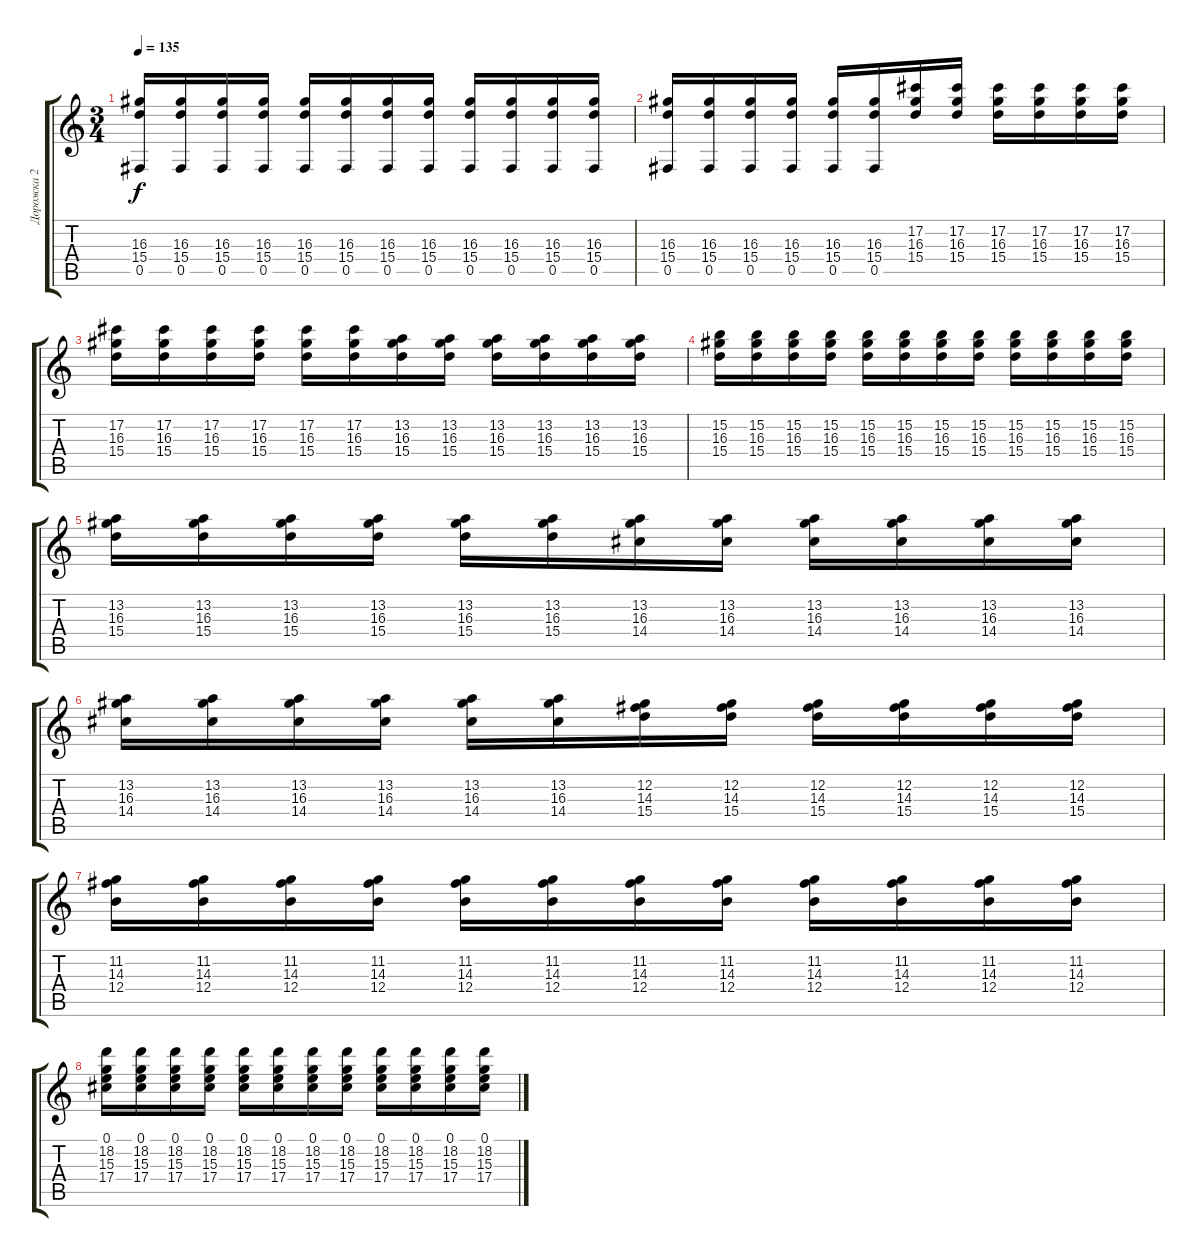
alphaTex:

\track ("Дорожка 2" "Дорожка 2") {instrument distortionguitar}
\staff {score tabs}
\tuning (Db4 Ab3 E3 B2 Gb2 Db2) {hide}
\ts (3 4)
\tempo 135
\clef g2
\ks c
(16.3 15.4 0.5).16{dy f} (16.3 15.4 0.5).16 (16.3 15.4 0.5).16 (16.3 15.4 0.5).16 (16.3 15.4 0.5).16 (16.3 15.4 0.5).16 (16.3 15.4 0.5).16 (16.3 15.4 0.5).16 (16.3 15.4 0.5).16 (16.3 15.4 0.5).16 (16.3 15.4 0.5).16 (16.3 15.4 0.5).16 |
(16.3 15.4 0.5).16 (16.3 15.4 0.5).16 (16.3 15.4 0.5).16 (16.3 15.4 0.5).16 (16.3 15.4 0.5).16 (16.3 15.4 0.5).16 (17.2 16.3 15.4).16 (17.2 16.3 15.4).16 (17.2 16.3 15.4).16 (17.2 16.3 15.4).16 (17.2 16.3 15.4).16 (17.2 16.3 15.4).16 |
(17.2 16.3 15.4).16 (17.2 16.3 15.4).16 (17.2 16.3 15.4).16 (17.2 16.3 15.4).16 (17.2 16.3 15.4).16 (17.2 16.3 15.4).16 (13.2 16.3 15.4).16 (13.2 16.3 15.4).16 (13.2 16.3 15.4).16 (13.2 16.3 15.4).16 (13.2 16.3 15.4).16 (13.2 16.3 15.4).16 |
(15.2 16.3 15.4).16 (15.2 16.3 15.4).16 (15.2 16.3 15.4).16 (15.2 16.3 15.4).16 (15.2 16.3 15.4).16 (15.2 16.3 15.4).16 (15.2 16.3 15.4).16 (15.2 16.3 15.4).16 (15.2 16.3 15.4).16 (15.2 16.3 15.4).16 (15.2 16.3 15.4).16 (15.2 16.3 15.4).16 |
(13.2 16.3 15.4).16 (13.2 16.3 15.4).16 (13.2 16.3 15.4).16 (13.2 16.3 15.4).16 (13.2 16.3 15.4).16 (13.2 16.3 15.4).16 (13.2 16.3 14.4).16 (13.2 16.3 14.4).16 (13.2 16.3 14.4).16 (13.2 16.3 14.4).16 (13.2 16.3 14.4).16 (13.2 16.3 14.4).16 |
(13.2 16.3 14.4).16 (13.2 16.3 14.4).16 (13.2 16.3 14.4).16 (13.2 16.3 14.4).16 (13.2 16.3 14.4).16 (13.2 16.3 14.4).16 (12.2 14.3 15.4).16 (12.2 14.3 15.4).16 (12.2 14.3 15.4).16 (12.2 14.3 15.4).16 (12.2 14.3 15.4).16 (12.2 14.3 15.4).16 |
(11.2 14.3 12.4).16 (11.2 14.3 12.4).16 (11.2 14.3 12.4).16 (11.2 14.3 12.4).16 (11.2 14.3 12.4).16 (11.2 14.3 12.4).16 (11.2 14.3 12.4).16 (11.2 14.3 12.4).16 (11.2 14.3 12.4).16 (11.2 14.3 12.4).16 (11.2 14.3 12.4).16 (11.2 14.3 12.4).16 |
(0.1 18.2 15.3 17.4).16 (0.1 18.2 15.3 17.4).16 (0.1 18.2 15.3 17.4).16 (0.1 18.2 15.3 17.4).16 (0.1 18.2 15.3 17.4).16 (0.1 18.2 15.3 17.4).16 (0.1 18.2 15.3 17.4).16 (0.1 18.2 15.3 17.4).16 (0.1 18.2 15.3 17.4).16 (0.1 18.2 15.3 17.4).16 (0.1 18.2 15.3 17.4).16 (0.1 18.2 15.3 17.4).16
